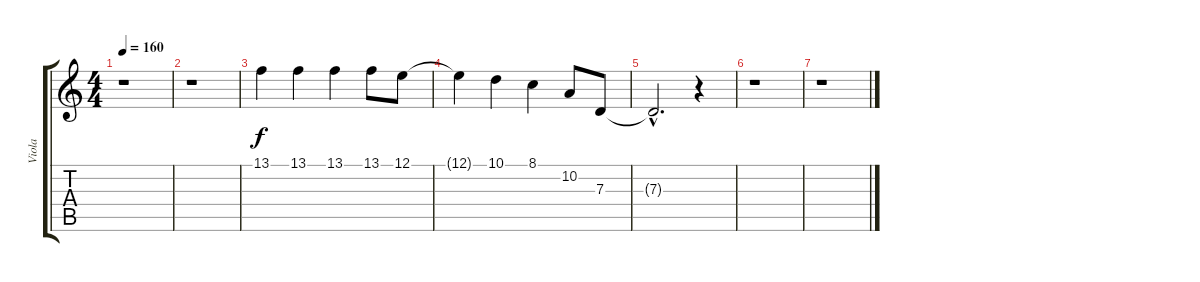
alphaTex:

\track ("Viola" "Viola") {instrument viola}
\staff {score tabs}
\tuning (E4 B3 G3 D3 A2 E2) {hide}
\ts (4 4)
\tempo 160
\clef g2
\ks c
r.1{dy f} |
r.1 |
13.1.4 13.1.4 13.1.4 13.1.8 12.1.8 |
12.1{t}.4 10.1.4 8.1.4 10.2.8 7.3.8 |
7.3{hac t}.2{d} r.4 |
r.1 |
r.1
